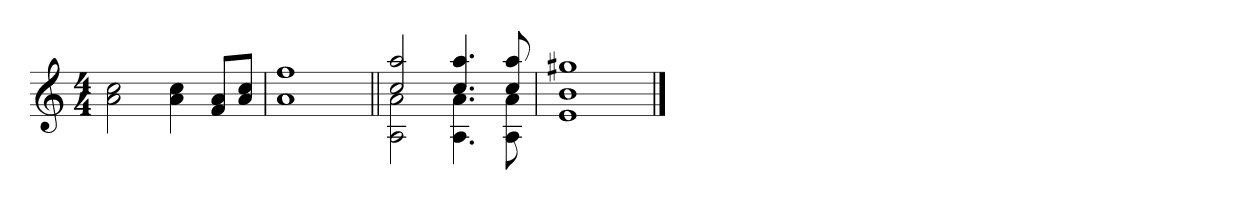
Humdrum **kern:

**kern
*part1
*staff1
*clefG2
*k[]
*M4/4
=1
2a 2cc
4a 4cc
8f 8aL
8a 8ccJ
=2
1a 1ff
=3||
*^
2cc 2aa	2A 2a
4.cc 4.aa	4.A 4.a
8cc 8aa	8A 8a
*v	*v
=4
1e 1b 1gg#X
==
*-
